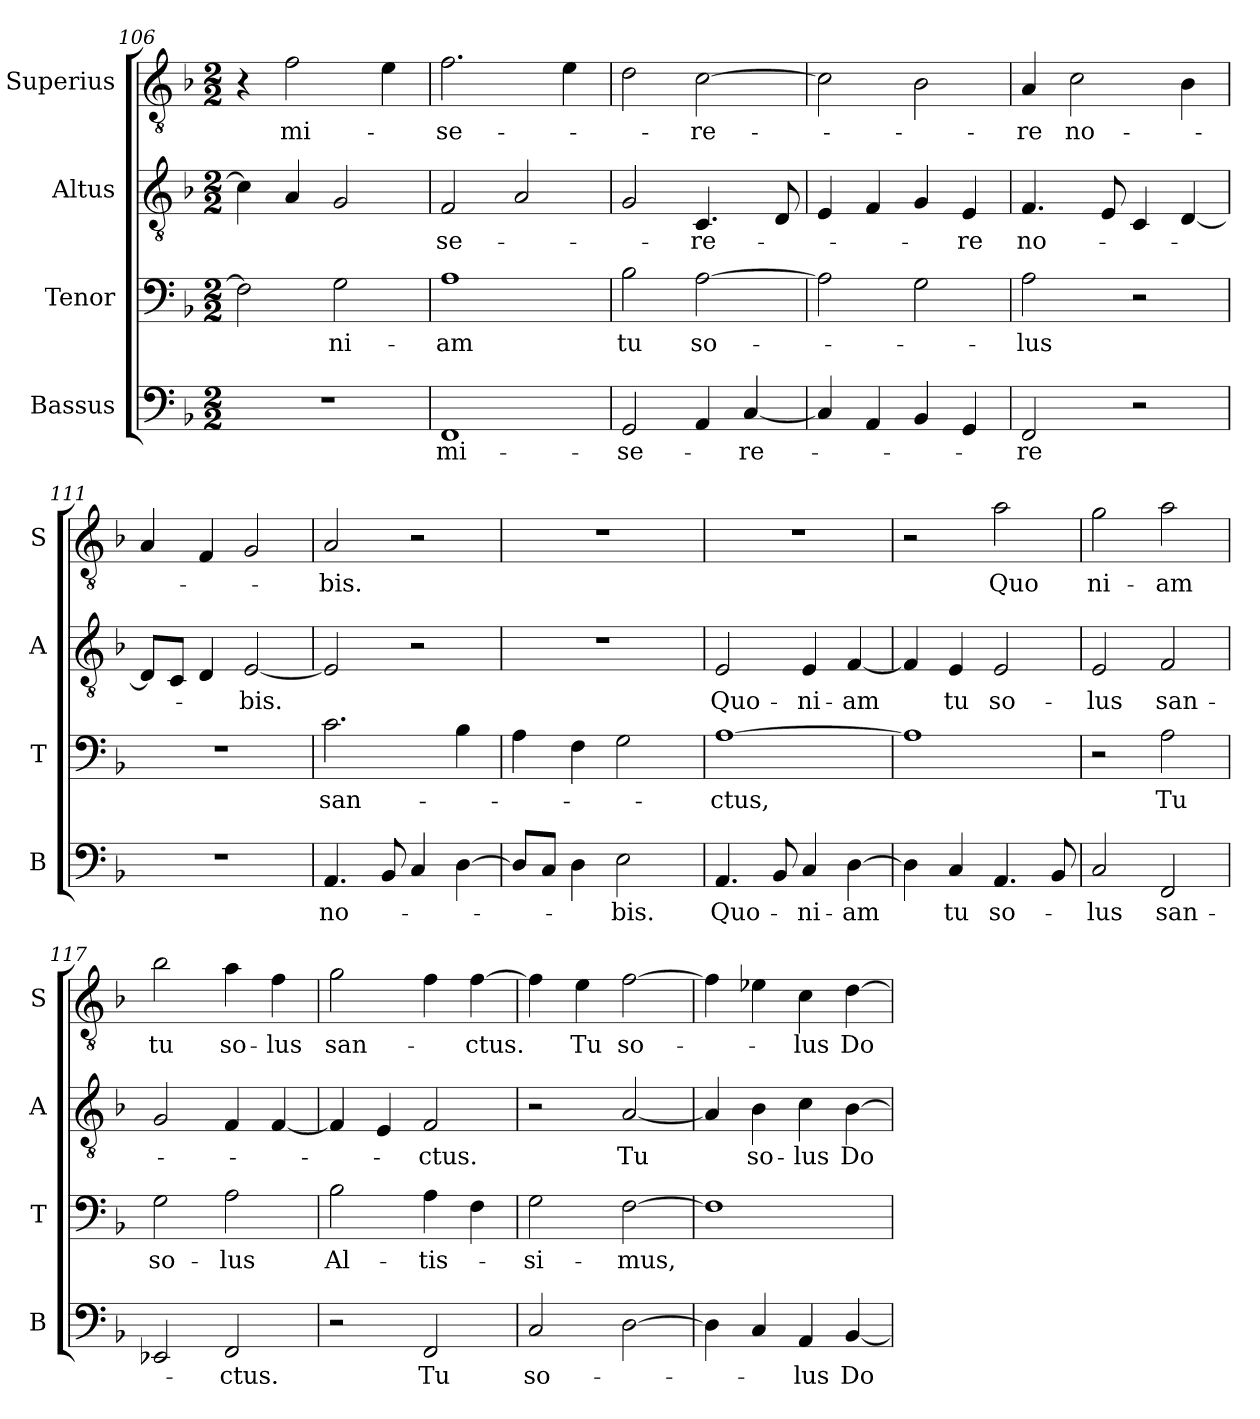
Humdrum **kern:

**kern	**text	**kern	**text	**kern	**text	**kern	**text
*part4	*part4	*part3	*part3	*part2	*part2	*part1	*part1
*staff4	*staff4	*staff3	*staff3	*staff2	*staff2	*staff1	*staff1
*I"Bassus	*	*I"Tenor	*	*I"Altus	*	*I"Superius	*
*I'B	*	*I'T	*	*I'A	*	*I'S	*
*clefF4	*	*clefF4	*	*clefGv2	*	*clefGv2	*
*k[b-]	*	*k[b-]	*	*k[b-]	*	*k[b-]	*
*d:	*	*d:	*	*d:	*	*d:	*
*M2/2	*	*M2/2	*	*M2/2	*	*M2/2	*
=106	=106	=106	=106	=106	=106	=106	=106
1r	.	2F]	.	4c]	.	4r	.
.	.	.	.	4A	.	2f	mi-
.	.	2G	-ni-	2G	.	.	.
.	.	.	.	.	.	4e	.
=107	=107	=107	=107	=107	=107	=107	=107
1FF	mi-	1A	-am	2F	-se-	2.f	-se-
.	.	.	.	2A	.	.	.
.	.	.	.	.	.	4e	.
=108	=108	=108	=108	=108	=108	=108	=108
2GG	-se-	2B-	tu	2G	.	2d	.
4AA	.	[2A	so-	4.C	-re-	[2c	-re-
[4C	-re-	.	.	.	.	.	.
.	.	.	.	8D	.	.	.
=109	=109	=109	=109	=109	=109	=109	=109
4C]	.	2A]	.	4E	.	2c]	.
4AA	.	.	.	4F	.	.	.
4BB-	.	2G	.	4G	.	2B-	.
4GG	.	.	.	4E	-re	.	.
=110	=110	=110	=110	=110	=110	=110	=110
2FF	-re	2A	-lus	4.F	no-	4A	-re
.	.	.	.	.	.	2c	no-
.	.	.	.	8E	.	.	.
2r	.	2r	.	4C	.	.	.
.	.	.	.	[4D	.	4B-	.
=111	=111	=111	=111	=111	=111	=111	=111
1r	.	1r	.	8DL]	.	4A	.
.	.	.	.	8CJ	.	.	.
.	.	.	.	4D	.	4F	.
.	.	.	.	[2E	-bis.	2G	.
=112	=112	=112	=112	=112	=112	=112	=112
4.AA	no-	2.c	san-	2E]	.	2A	-bis.
8BB-	.	.	.	.	.	.	.
4C	.	.	.	2r	.	2r	.
[4D	.	4B-	.	.	.	.	.
=113	=113	=113	=113	=113	=113	=113	=113
8DL]	.	4A	.	1r	.	1r	.
8CJ	.	.	.	.	.	.	.
4D	.	4F	.	.	.	.	.
2E	-bis.	2G	.	.	.	.	.
=114	=114	=114	=114	=114	=114	=114	=114
4.AA	Quo-	[1A	-ctus,	2E	Quo-	1r	.
8BB-	.	.	.	.	.	.	.
4C	-ni-	.	.	4E	-ni-	.	.
[4D	-am	.	.	[4F	-am	.	.
=115	=115	=115	=115	=115	=115	=115	=115
4D]	.	1A]	.	4F]	.	2r	.
4C	tu	.	.	4E	tu	.	.
4.AA	so-	.	.	2E	so-	2a	Quo
8BB-	.	.	.	.	.	.	.
=116	=116	=116	=116	=116	=116	=116	=116
2C	-lus	2r	.	2E	-lus	2g	ni-
2FF	san-	2A	Tu	2F	san-	2a	-am
=117	=117	=117	=117	=117	=117	=117	=117
2EE-X	.	2G	so-	2G	.	2b-	tu
2FF	-ctus.	2A	-lus	4F	.	4a	so-
.	.	.	.	[4F	.	4f	-lus
=118	=118	=118	=118	=118	=118	=118	=118
2r	.	2B-	Al-	4F]	.	2g	san-
.	.	.	.	4E	.	.	.
2FF	Tu	4A	-tis-	2F	-ctus.	4f	.
.	.	4F	.	.	.	[4f	-ctus.
=119	=119	=119	=119	=119	=119	=119	=119
2C	so-	2G	-si-	2r	.	4f]	.
.	.	.	.	.	.	4e	Tu
[2D	.	[2F	-mus,	[2A	Tu	[2f	so-
=120	=120	=120	=120	=120	=120	=120	=120
4D]	.	1F]	.	4A]	.	4f]	.
4C	.	.	.	4B-	so-	4e-X	.
4AA	-lus	.	.	4c	-lus	4c	-lus
[4BB-	Do-	.	.	[4B-	Do-	[4d	Do-
=	=	=	=	=	=	=	=
*-	*-	*-	*-	*-	*-	*-	*-
